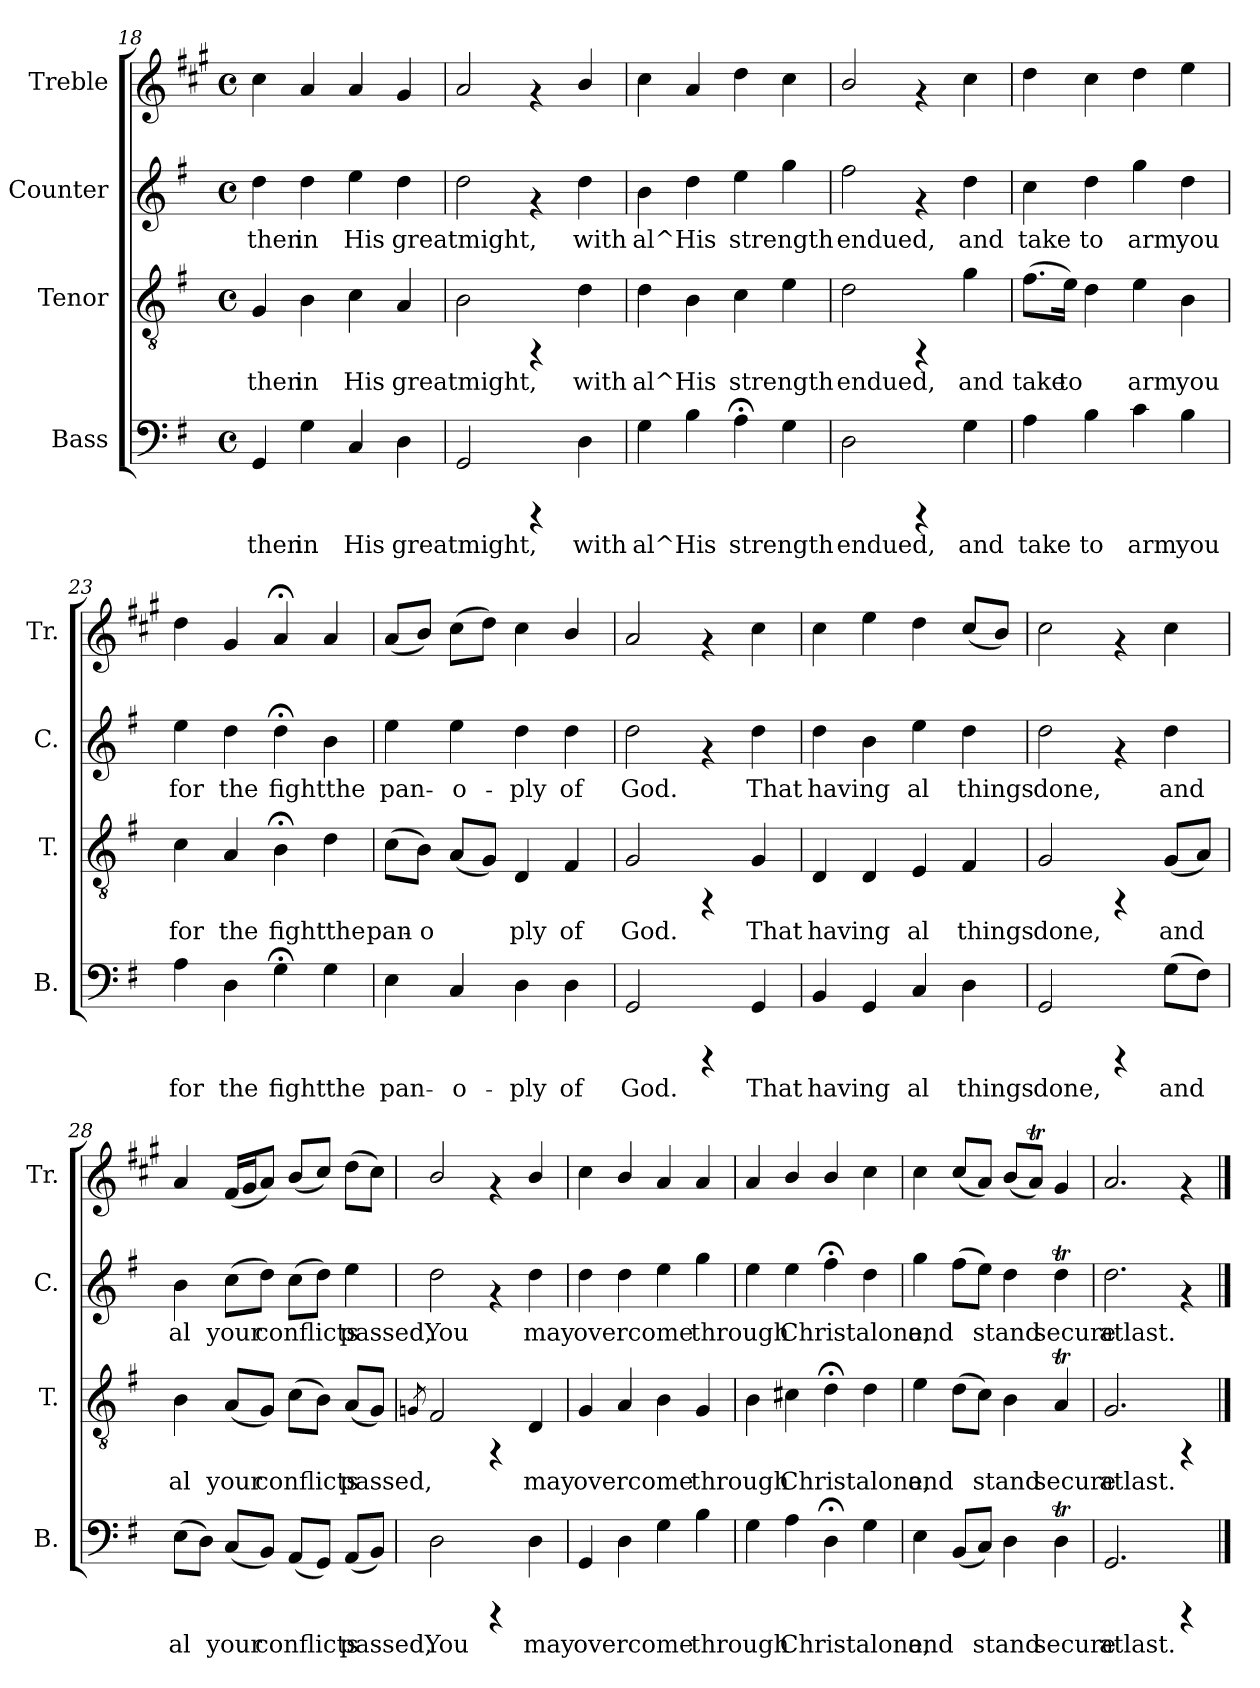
**kern	**text	**kern	**text	**kern	**text	**kern
*part4	*part4	*part3	*part3	*part2	*part2	*part1
*staff4	*staff4	*staff3	*staff3	*staff2	*staff2	*staff1
*I"Bass	*	*I"Tenor	*	*I"Counter	*	*I"Treble
*I'B.	*	*I'T.	*	*I'C.	*	*I'Tr.
*clefF4	*	*clefGv2	*	*clefG2	*	*clefG2
*	*	*	*	*	*	*ITrd1c2
*k[f#]	*	*k[f#]	*	*k[f#]	*	*k[f#]
*G:	*	*G:	*	*G:	*	*G:
*M4/4	*	*M4/4	*	*M4/4	*	*M4/4
*met(c)	*	*met(c)	*	*met(c)	*	*met(c)
=18	=18	=18	=18	=18	=18	=18
!	!LO:LY:a	!	!LO:LY:b	!	!LO:LY:b	!
4GG/	then	4G/	then	4dd\	then	4b\
!	!LO:LY:a	!	!LO:LY:b	!	!LO:LY:b	!
4G\	in	4B\	in	4dd\	in	4g/
!	!LO:LY:a	!	!LO:LY:b	!	!LO:LY:b	!
4C/	His	4c\	His	4ee\	His	4g/
!	!LO:LY:a	!	!LO:LY:b	!	!LO:LY:b	!
4D\	greatmight,	4A/	greatmight,	4dd\	greatmight,	4f#/
=19	=19	=19	=19	=19	=19	=19
!	!LO:LY:a	!	!LO:LY:b	!	!LO:LY:b	!
2GG/	.	2B\	.	2dd\	.	2g/
4rCCC	.	4rFF	.	4rf	.	4rf
!	!LO:LY:a	!	!LO:LY:b	!	!LO:LY:b	!
4D\	with	4d\	with	4dd\	with	4a/
=20	=20	=20	=20	=20	=20	=20
!	!LO:LY:a	!	!LO:LY:b	!	!LO:LY:b	!
4G\	al^His	4d\	al^His	4b\	al^His	4b\
!	!LO:LY:a	!	!LO:LY:b	!	!LO:LY:b	!
4B\	.	4B\	.	4dd\	.	4g/
!	!LO:LY:a	!	!LO:LY:b	!	!LO:LY:b	!
4A;<\	strength	4c\	strength	4ee\	strength	4cc\
!	!LO:LY:a	!	!LO:LY:b	!	!LO:LY:b	!
4G\	.	4e\	.	4gg\	.	4b\
=21	=21	=21	=21	=21	=21	=21
!	!LO:LY:a	!	!LO:LY:b	!	!LO:LY:b	!
2D\	endued,	2d\	endued,	2ff#\	endued,	2a/
4rCCC	.	4rFF	.	4rf	.	4rf
!	!LO:LY:a	!	!LO:LY:b	!	!LO:LY:b	!
4G\	and	4g\	and	4dd\	and	4b\
=22	=22	=22	=22	=22	=22	=22
!	!LO:LY:a	!	!LO:LY:b	!	!LO:LY:b	!
4A\	take	(>8.f#\L	take	4cc\	take	4cc\
!	!	!	!LO:LY:b	!	!	!
.	.	16e\J)	to	.	.	.
!	!LO:LY:a	!	!LO:LY:b	!	!LO:LY:b	!
4B\	to	4d\	.	4dd\	to	4b\
!	!LO:LY:a	!	!LO:LY:b	!	!LO:LY:b	!
4c\	arm	4e\	arm	4gg\	arm	4cc\
!	!LO:LY:a	!	!LO:LY:b	!	!LO:LY:b	!
4B\	you	4B\	you	4dd\	you	4dd\
!!LO:PB:g=z
=23	=23	=23	=23	=23	=23	=23
!	!LO:LY:a	!	!LO:LY:b	!	!LO:LY:b	!
4A\	for	4c\	for	4ee\	for	4cc\
!	!LO:LY:a	!	!LO:LY:b	!	!LO:LY:b	!
4D\	the	4A/	the	4dd\	the	4f#/
!	!LO:LY:a	!	!LO:LY:b	!	!LO:LY:b	!
4G;<\	fightthe	4B;<\	fightthe	4dd;<\	fightthe	4g;</
!	!LO:LY:a	!	!LO:LY:b	!	!LO:LY:b	!
4G\	.	4d\	.	4b\	.	4g/
=24	=24	=24	=24	=24	=24	=24
!	!LO:LY:a	!	!LO:LY:b	!	!LO:LY:b	!
4E\	pan-	(>8c\L	pan-	4ee\	pan-	(<8g/L
!	!	!	!LO:LY:b	!	!	!
.	.	8B\J)	-o-	.	.	8a/J)
!	!LO:LY:a	!	!LO:LY:b	!	!LO:LY:b	!
4C/	-o-	(<8A/L	--	4ee\	-o-	(>8b\L
!	!	!	!LO:LY:b	!	!	!
.	.	8G/J)	--	.	.	8cc\J)
!	!LO:LY:a	!	!LO:LY:b	!	!LO:LY:b	!
4D\	-ply	4D/	-ply	4dd\	-ply	4b\
!	!LO:LY:a	!	!LO:LY:b	!	!LO:LY:b	!
4D\	of	4F#/	of	4dd\	of	4a/
=25	=25	=25	=25	=25	=25	=25
!	!LO:LY:a	!	!LO:LY:b	!	!LO:LY:b	!
2GG/	God.	2G/	God.	2dd\	God.	2g/
4rCCC	.	4rFF	.	4rf	.	4rf
!	!LO:LY:a	!	!LO:LY:b	!	!LO:LY:b	!
4GG/	That	4G/	That	4dd\	That	4b\
=26	=26	=26	=26	=26	=26	=26
!	!LO:LY:a	!	!LO:LY:b	!	!LO:LY:b	!
4BB/	having	4D/	having	4dd\	having	4b\
!	!LO:LY:a	!	!LO:LY:b	!	!LO:LY:b	!
4GG/	.	4D/	.	4b\	.	4dd\
!	!LO:LY:a	!	!LO:LY:b	!	!LO:LY:b	!
4C/	al	4E/	al	4ee\	al	4cc\
!	!LO:LY:a	!	!LO:LY:b	!	!LO:LY:b	!
4D\	things	4F#/	things	4dd\	things	(<8b/L
.	.	.	.	.	.	8a/J)
=27	=27	=27	=27	=27	=27	=27
!	!LO:LY:a	!	!LO:LY:b	!	!LO:LY:b	!
2GG/	done,	2G/	done,	2dd\	done,	2b\
4rCCC	.	4rFF	.	4rf	.	4rf
!	!LO:LY:a	!	!LO:LY:b	!	!LO:LY:b	!
(>8G\L	and	(<8G/L	and	4dd\	and	4b\
!	!LO:LY:a	!	!LO:LY:b	!	!	!
8F#\J)	.	8A/J)	.	.	.	.
=28	=28	=28	=28	=28	=28	=28
!	!LO:LY:a	!	!LO:LY:b	!	!LO:LY:b	!
(>8E\L	al	4B\	al	4b\	al	4g/
!	!LO:LY:a	!	!	!	!	!
8D\J)	.	.	.	.	.	.
!	!LO:LY:a	!	!LO:LY:b	!	!LO:LY:b	!
(<8C/L	your	(<8A/L	your	(>8cc\L	your	(<16e/L
.	.	.	.	.	.	16f#/
!	!LO:LY:a	!	!LO:LY:b	!	!LO:LY:b	!
8BB/J)	conflicts	8G/J)	conflicts	8dd\J)	conflicts	8g/J)
!	!LO:LY:a	!	!LO:LY:b	!	!LO:LY:b	!
(<8AA/L	.	(>8c\L	.	(>8cc\L	.	(<8a/L
!	!LO:LY:a	!	!LO:LY:b	!	!LO:LY:b	!
8GG/J)	.	8B\J)	.	8dd\J)	.	8b/J)
!	!LO:LY:a	!	!LO:LY:b	!	!LO:LY:b	!
(<8AA/L	passed,	(<8A/L	passed,	4ee\	passed,	(>8cc\L
!	!LO:LY:a	!	!LO:LY:b	!	!	!
8BB/J)	.	8G/J)	.	.	.	8b\J)
=29	=29	=29	=29	=29	=29	=29
.	.	8qGn/	.	.	.	.
!	!LO:LY:a	!	!LO:LY:b	!	!LO:LY:b	!
2D\	You	2F#/	.	2dd\	You	2a/
4rCCC	.	4rFF	.	4rf	.	4rf
!	!LO:LY:a	!	!LO:LY:b	!	!LO:LY:b	!
4D\	may	4D/	may	4dd\	may	4a/
=30	=30	=30	=30	=30	=30	=30
!	!LO:LY:a	!	!LO:LY:b	!	!LO:LY:b	!
4GG/	overcome	4G/	overcome	4dd\	overcome	4b\
!	!LO:LY:a	!	!LO:LY:b	!	!LO:LY:b	!
4D\	.	4A/	.	4dd\	.	4a/
!	!LO:LY:a	!	!LO:LY:b	!	!LO:LY:b	!
4G\	.	4B\	.	4ee\	.	4g/
!	!LO:LY:a	!	!LO:LY:b	!	!LO:LY:b	!
4B\	through	4G/	through	4gg\	through	4g/
=31	=31	=31	=31	=31	=31	=31
!	!LO:LY:a	!	!LO:LY:b	!	!LO:LY:b	!
4G\	.	4B\	.	4ee\	.	4g/
!	!LO:LY:a	!	!LO:LY:b	!	!LO:LY:b	!
4A\	Christalone,	4c#X\	Christalone,	4ee\	Christalone,	4a/
!	!LO:LY:a	!	!LO:LY:b	!	!LO:LY:b	!
4D;<\	.	4d;<\	.	4ff#;<\	.	4a/
!	!LO:LY:a	!	!LO:LY:b	!	!LO:LY:b	!
4G\	.	4d\	.	4dd\	.	4b\
=32	=32	=32	=32	=32	=32	=32
!	!LO:LY:a	!	!LO:LY:b	!	!LO:LY:b	!
4E\	and	4e\	and	4gg\	and	4b\
!	!LO:LY:a	!	!LO:LY:b	!	!LO:LY:b	!
(<8BB/L	.	(>8d\L	.	(>8ff#\L	.	(<8b/L
!	!LO:LY:a	!	!LO:LY:b	!	!LO:LY:b	!
8C/J)	stand	8c\J)	stand	8ee\J)	stand	8g/J)
!	!LO:LY:a	!	!LO:LY:b	!	!LO:LY:b	!
4D\	.	4B\	.	4dd\	.	(<8a/L
.	.	.	.	.	.	8gT/J)
!	!LO:LY:a	!	!LO:LY:b	!	!LO:LY:b	!
4DT\	secure	4AT/	secure	4ddT\	secure	4f#/
=33	=33	=33	=33	=33	=33	=33
!	!LO:LY:a	!	!LO:LY:b	!	!LO:LY:b	!
2.GG/	atlast.	2.G/	atlast.	2.dd\	atlast.	2.g/
4rCCC	.	4rFF	.	4rf	.	4rf
==	==	==	==	==	==	==
*-	*-	*-	*-	*-	*-	*-
